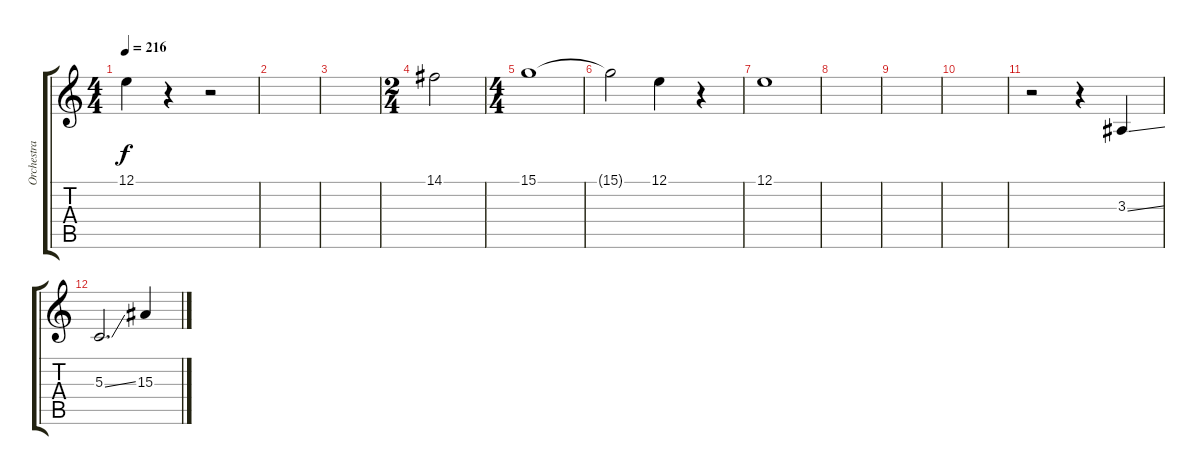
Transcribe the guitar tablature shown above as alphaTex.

\track ("Orchestra" "Orchestra") {instrument stringensemble1}
\staff {score tabs}
\tuning (E4 B3 G3 D3 A2 E2) {hide}
\ts (4 4)
\tempo 216
\clef g2
\ks c
12.1.4{dy f} r.4 r.2 |
|
|
\ts (2 4)
14.1.2 |
\ts (4 4)
15.1.1 |
15.1{t}.2 12.1.4 r.4 |
12.1.1 |
|
|
|
r.2 r.4 3.3{ss}.4 |
5.3{ss}.2{d} 15.3.4
